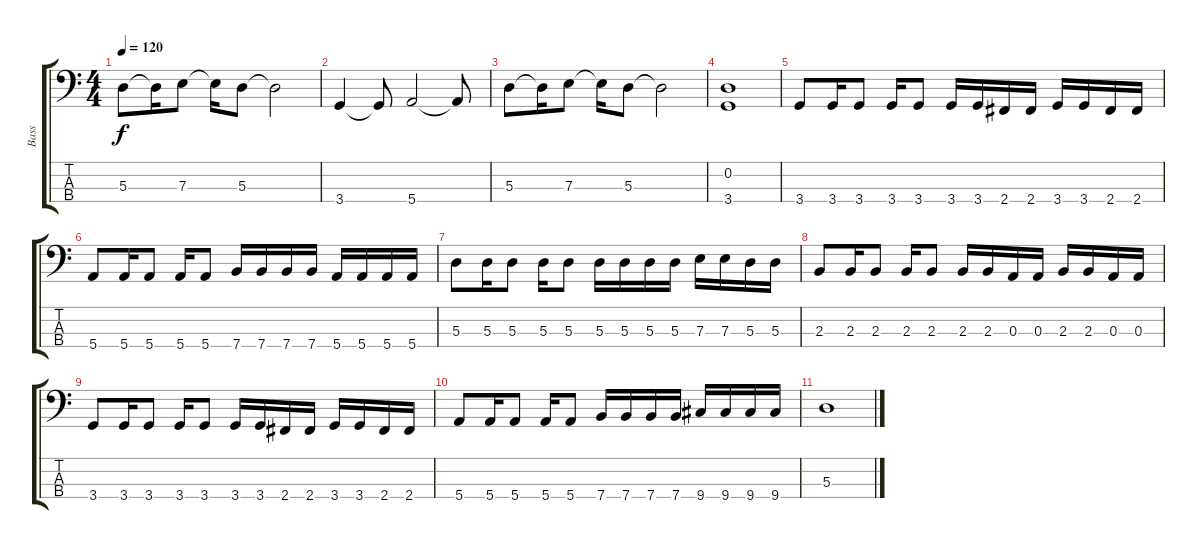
\track ("Bass" "Bass") {instrument acousticguitarnylon}
\staff {score tabs}
\tuning (G2 D2 A1 E1) {hide}
\ts (4 4)
\tempo 120
\clef f4
\ks c
5.3.8{dy f} 5.3{t}.16 7.3.8 7.3{t}.16 5.3.8 5.3{t}.2 |
3.4.4 3.4{t}.8 5.4.2 5.4{t}.8 |
5.3.8 5.3{t}.16 7.3.8 7.3{t}.16 5.3.8 5.3{t}.2 |
(0.2 3.4).1 |
3.4.8 3.4.16 3.4.8 3.4.16 3.4.8 3.4.16 3.4.16 2.4.16 2.4.16 3.4.16 3.4.16 2.4.16 2.4.16 |
5.4.8 5.4.16 5.4.8 5.4.16 5.4.8 7.4.16 7.4.16 7.4.16 7.4.16 5.4.16 5.4.16 5.4.16 5.4.16 |
5.3.8 5.3.16 5.3.8 5.3.16 5.3.8 5.3.16 5.3.16 5.3.16 5.3.16 7.3.16 7.3.16 5.3.16 5.3.16 |
2.3.8 2.3.16 2.3.8 2.3.16 2.3.8 2.3.16 2.3.16 0.3.16 0.3.16 2.3.16 2.3.16 0.3.16 0.3.16 |
3.4.8 3.4.16 3.4.8 3.4.16 3.4.8 3.4.16 3.4.16 2.4.16 2.4.16 3.4.16 3.4.16 2.4.16 2.4.16 |
5.4.8 5.4.16 5.4.8 5.4.16 5.4.8 7.4.16 7.4.16 7.4.16 7.4.16 9.4.16 9.4.16 9.4.16 9.4.16 |
5.3.1
